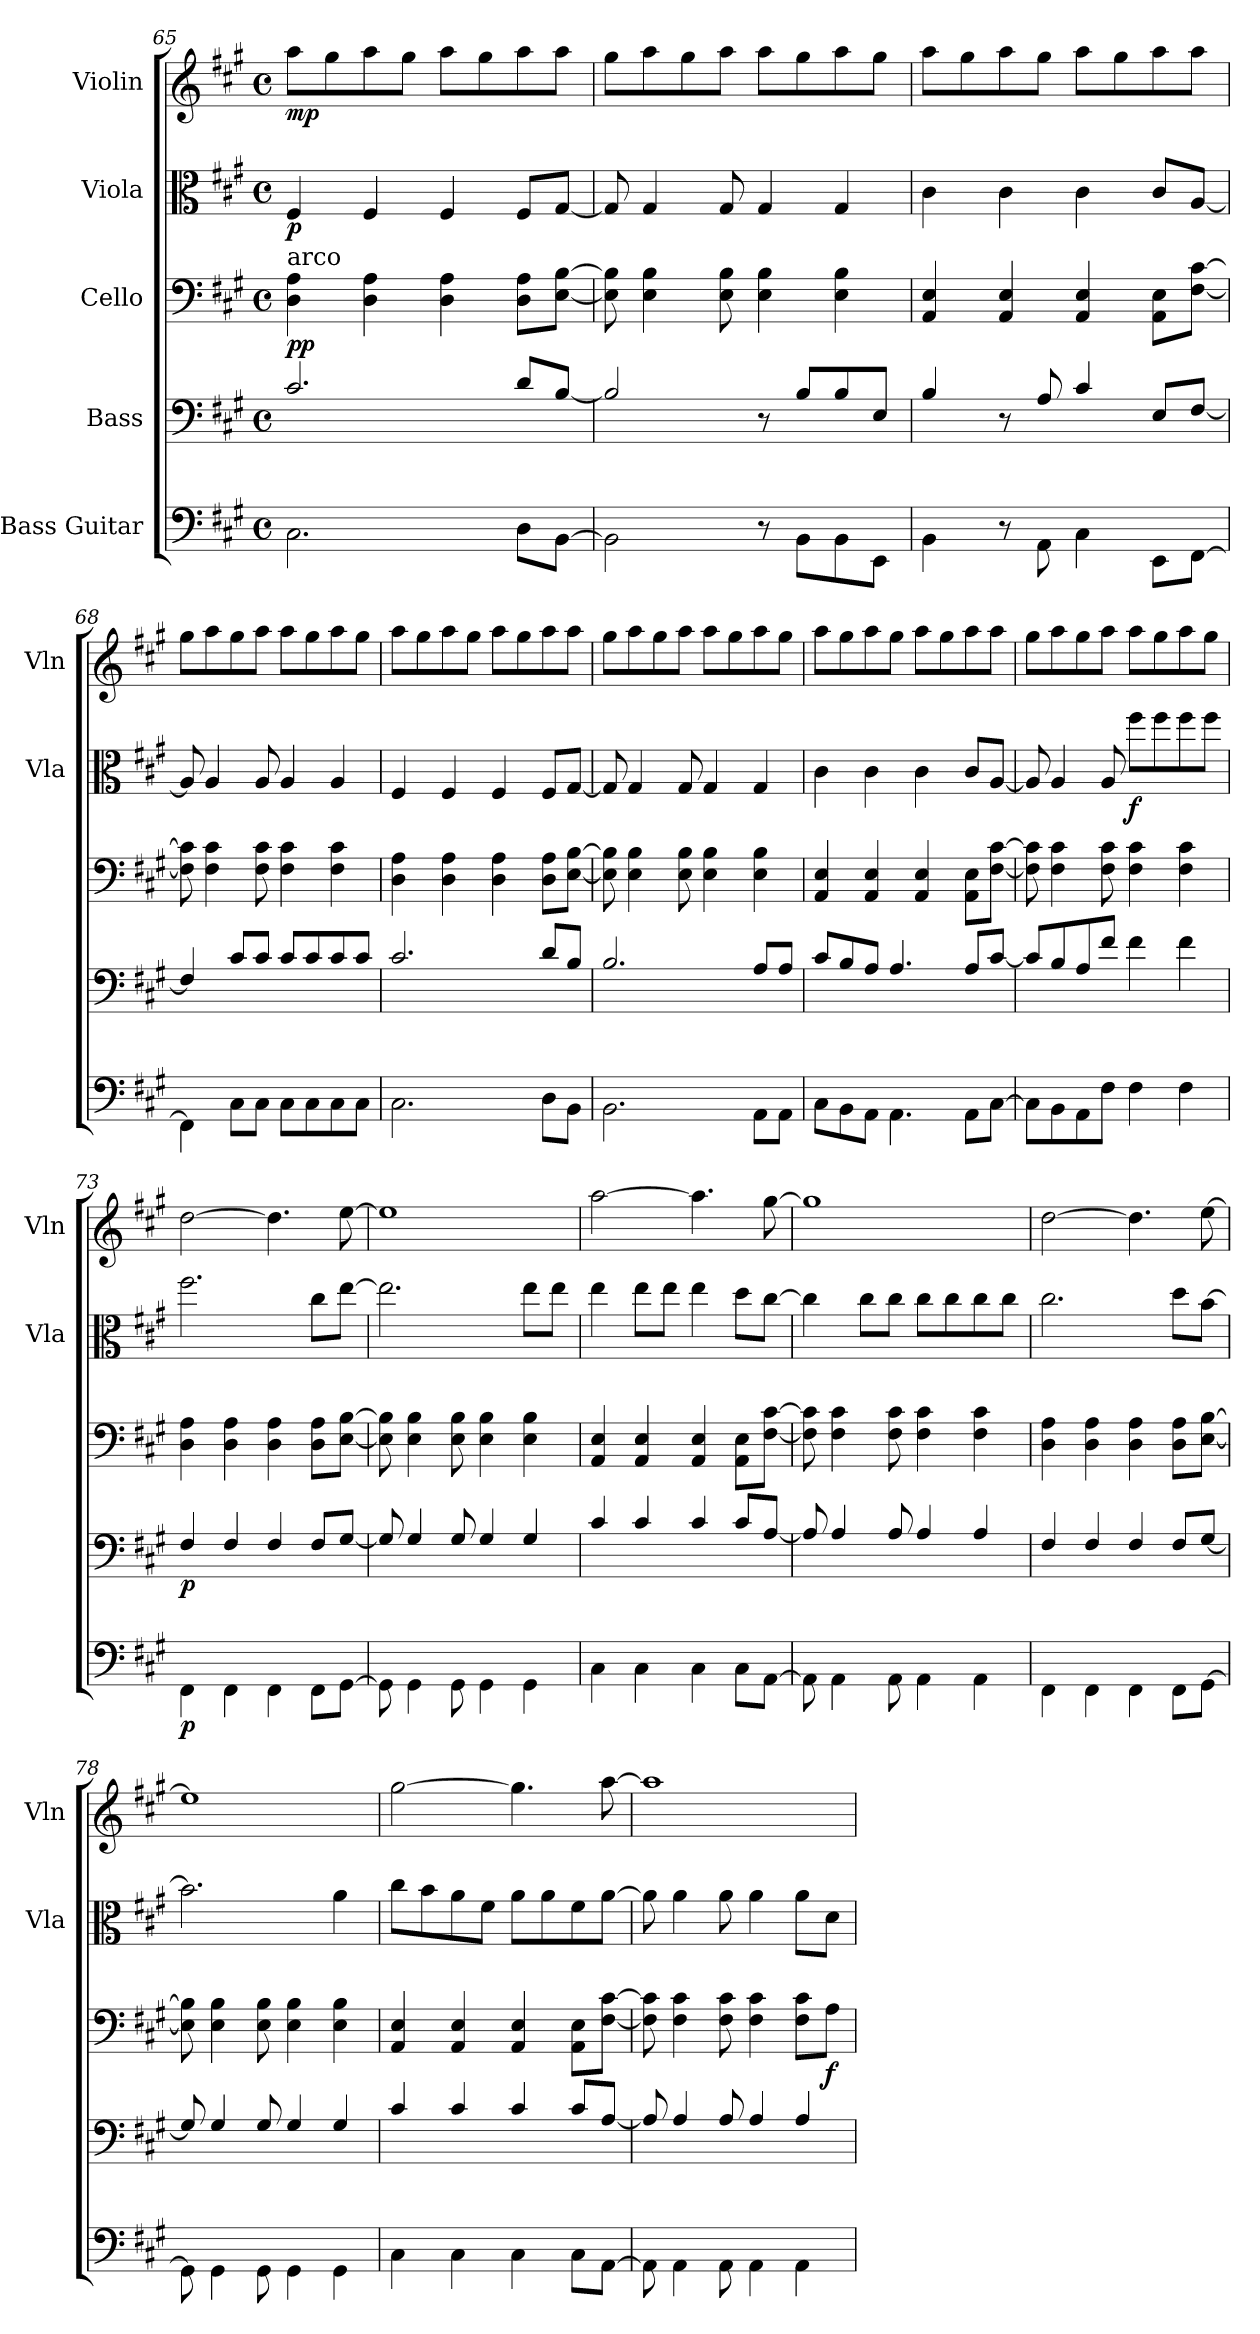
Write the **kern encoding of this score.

**kern	**dynam	**kern	**dynam	**kern	**dynam	**kern	**dynam	**kern	**dynam
*part5	*part5	*part4	*part4	*part3	*part3	*part2	*part2	*part1	*part1
*staff5	*staff5	*staff4	*staff4	*staff3	*staff3	*staff2	*staff2	*staff1	*staff1
*I"Bass Guitar	*	*I"Bass	*	*I"Cello	*	*I"Viola	*	*I"Violin	*
*	*	*	*	*	*	*I'Vla	*	*I'Vln	*
*	*	*clefF4	*	*clefF4	*	*clefC3	*	*clefG2	*
*	*	*ITrd7c12	*	*	*	*	*	*	*
*k[f#c#g#]	*	*k[f#c#g#]	*	*k[f#c#g#]	*	*k[f#c#g#]	*	*k[f#c#g#]	*
*M4/4	*	*M4/4	*	*M4/4	*	*M4/4	*	*M4/4	*
*met(c)	*	*met(c)	*	*met(c)	*	*met(c)	*	*met(c)	*
=65	=65	=65	=65	=65	=65	=65	=65	=65	=65
!	!	!	!	!LO:TX:a:t=arco	!	!	!	!	!
!	!	!	!	!	!LO:DY:b	!	!	!	!
!	!	!	!	!	!LO:DY:n=1:b	!	!LO:DY:b	!	!LO:DY:b
2.C#\	.	2.C#/	.	4D\ 4A\	p p	4F#/	p	8aa\L	mp
.	.	.	.	.	.	.	.	8gg#\	.
.	.	.	.	4D\ 4A\	.	4F#/	.	8aa\	.
.	.	.	.	.	.	.	.	8gg#\J	.
.	.	.	.	4D\ 4A\	.	4F#/	.	8aa\L	.
.	.	.	.	.	.	.	.	8gg#\	.
8D\L	.	8D/L	.	8D\ 8A\L	.	8F#/L	.	8aa\	.
[8BB\J	.	[8BB/J	.	[8E\ [8B\J	.	[8G#/J	.	8aa\J	.
!!LO:PB:g=z
=66	=66	=66	=66	=66	=66	=66	=66	=66	=66
2BB\]	.	2BB/]	.	8E\] 8B\]	.	8G#/]	.	8gg#\L	.
.	.	.	.	4E\ 4B\	.	4G#/	.	8aa\	.
.	.	.	.	.	.	.	.	8gg#\	.
.	.	.	.	8E\ 8B\	.	8G#/	.	8aa\J	.
8r	.	8r	.	4E\ 4B\	.	4G#/	.	8aa\L	.
8BB\L	.	8BB/L	.	.	.	.	.	8gg#\	.
8BB\	.	8BB/	.	4E\ 4B\	.	4G#/	.	8aa\	.
8EE\J	.	8EE/J	.	.	.	.	.	8gg#\J	.
=67	=67	=67	=67	=67	=67	=67	=67	=67	=67
4BB\	.	4BB/	.	4AA/ 4E/	.	4c#\	.	8aa\L	.
.	.	.	.	.	.	.	.	8gg#\	.
8r	.	8r	.	4AA/ 4E/	.	4c#\	.	8aa\	.
8AA\	.	8AA/	.	.	.	.	.	8gg#\J	.
4C#\	.	4C#/	.	4AA/ 4E/	.	4c#\	.	8aa\L	.
.	.	.	.	.	.	.	.	8gg#\	.
8EE\L	.	8EE/L	.	8AA\ 8E\L	.	8c#/L	.	8aa\	.
[8FF#\J	.	[8FF#/J	.	[8F#\ [8c#\J	.	[8A/J	.	8aa\J	.
=68	=68	=68	=68	=68	=68	=68	=68	=68	=68
4FF#\]	.	4FF#/]	.	8F#\] 8c#\]	.	8A/]	.	8gg#\L	.
.	.	.	.	4F#\ 4c#\	.	4A/	.	8aa\	.
8C#\L	.	8C#/L	.	.	.	.	.	8gg#\	.
8C#\J	.	8C#/J	.	8F#\ 8c#\	.	8A/	.	8aa\J	.
8C#\L	.	8C#/L	.	4F#\ 4c#\	.	4A/	.	8aa\L	.
8C#\	.	8C#/	.	.	.	.	.	8gg#\	.
8C#\	.	8C#/	.	4F#\ 4c#\	.	4A/	.	8aa\	.
8C#\J	.	8C#/J	.	.	.	.	.	8gg#\J	.
=69	=69	=69	=69	=69	=69	=69	=69	=69	=69
2.C#\	.	2.C#/	.	4D\ 4A\	.	4F#/	.	8aa\L	.
.	.	.	.	.	.	.	.	8gg#\	.
.	.	.	.	4D\ 4A\	.	4F#/	.	8aa\	.
.	.	.	.	.	.	.	.	8gg#\J	.
.	.	.	.	4D\ 4A\	.	4F#/	.	8aa\L	.
.	.	.	.	.	.	.	.	8gg#\	.
8D\L	.	8D/L	.	8D\ 8A\L	.	8F#/L	.	8aa\	.
8BB\J	.	8BB/J	.	[8E\ [8B\J	.	[8G#/J	.	8aa\J	.
!!LO:LB:g=z
=70	=70	=70	=70	=70	=70	=70	=70	=70	=70
2.BB\	.	2.BB/	.	8E\] 8B\]	.	8G#/]	.	8gg#\L	.
.	.	.	.	4E\ 4B\	.	4G#/	.	8aa\	.
.	.	.	.	.	.	.	.	8gg#\	.
.	.	.	.	8E\ 8B\	.	8G#/	.	8aa\J	.
.	.	.	.	4E\ 4B\	.	4G#/	.	8aa\L	.
.	.	.	.	.	.	.	.	8gg#\	.
8AA\L	.	8AA/L	.	4E\ 4B\	.	4G#/	.	8aa\	.
8AA\J	.	8AA/J	.	.	.	.	.	8gg#\J	.
=71	=71	=71	=71	=71	=71	=71	=71	=71	=71
8C#\L	.	8C#/L	.	4AA/ 4E/	.	4c#\	.	8aa\L	.
8BB\	.	8BB/	.	.	.	.	.	8gg#\	.
8AA\J	.	8AA/J	.	4AA/ 4E/	.	4c#\	.	8aa\	.
4.AA\	.	4.AA/	.	.	.	.	.	8gg#\J	.
.	.	.	.	4AA/ 4E/	.	4c#\	.	8aa\L	.
.	.	.	.	.	.	.	.	8gg#\	.
8AA\L	.	8AA/L	.	8AA\ 8E\L	.	8c#/L	.	8aa\	.
[8C#\J	.	[8C#/J	.	[8F#\ [8c#\J	.	[8A/J	.	8aa\J	.
=72	=72	=72	=72	=72	=72	=72	=72	=72	=72
8C#\L]	.	8C#/L]	.	8F#\] 8c#\]	.	8A/]	.	8gg#\L	.
8BB\	.	8BB/	.	4F#\ 4c#\	.	4A/	.	8aa\	.
8AA\	.	8AA/	.	.	.	.	.	8gg#\	.
8F#\J	.	8F#/J	.	8F#\ 8c#\	.	8A/	.	8aa\J	.
!	!	!	!	!	!	!	!LO:DY:b	!	!
4F#\	.	4F#\	.	4F#\ 4c#\	.	8ff#\L	f	8aa\L	.
.	.	.	.	.	.	8ff#\	.	8gg#\	.
4F#\	.	4F#\	.	4F#\ 4c#\	.	8ff#\	.	8aa\	.
.	.	.	.	.	.	8ff#\J	.	8gg#\J	.
=73	=73	=73	=73	=73	=73	=73	=73	=73	=73
!	!LO:DY:b	!	!LO:DY:b	!	!	!	!	!	!
4FF#\	p	4FF#/	p	4D\ 4A\	.	2.ff#\	.	[2dd\	.
4FF#\	.	4FF#/	.	4D\ 4A\	.	.	.	.	.
4FF#\	.	4FF#/	.	4D\ 4A\	.	.	.	4.dd\]	.
8FF#\L	.	8FF#/L	.	8D\ 8A\L	.	8cc#\L	.	.	.
[8GG#\J	.	[8GG#/J	.	[8E\ [8B\J	.	[8ee\J	.	[8ee\	.
!!LO:PB:g=z
=74	=74	=74	=74	=74	=74	=74	=74	=74	=74
8GG#\]	.	8GG#/]	.	8E\] 8B\]	.	2.ee\]	.	1ee]	.
4GG#\	.	4GG#/	.	4E\ 4B\	.	.	.	.	.
8GG#\	.	8GG#/	.	8E\ 8B\	.	.	.	.	.
4GG#\	.	4GG#/	.	4E\ 4B\	.	.	.	.	.
4GG#\	.	4GG#/	.	4E\ 4B\	.	8ee\L	.	.	.
.	.	.	.	.	.	8ee\J	.	.	.
=75	=75	=75	=75	=75	=75	=75	=75	=75	=75
4C#\	.	4C#/	.	4AA/ 4E/	.	4ee\	.	[2aa\	.
4C#\	.	4C#/	.	4AA/ 4E/	.	8ee\L	.	.	.
.	.	.	.	.	.	8ee\J	.	.	.
4C#\	.	4C#/	.	4AA/ 4E/	.	4ee\	.	4.aa\]	.
8C#\L	.	8C#/L	.	8AA\ 8E\L	.	8dd\L	.	.	.
[8AA\J	.	[8AA/J	.	[8F#\ [8c#\J	.	[8cc#\J	.	[8gg#\	.
=76	=76	=76	=76	=76	=76	=76	=76	=76	=76
8AA\]	.	8AA/]	.	8F#\] 8c#\]	.	4cc#\]	.	1gg#]	.
4AA\	.	4AA/	.	4F#\ 4c#\	.	.	.	.	.
.	.	.	.	.	.	8cc#\L	.	.	.
8AA\	.	8AA/	.	8F#\ 8c#\	.	8cc#\J	.	.	.
4AA\	.	4AA/	.	4F#\ 4c#\	.	8cc#\L	.	.	.
.	.	.	.	.	.	8cc#\	.	.	.
4AA\	.	4AA/	.	4F#\ 4c#\	.	8cc#\	.	.	.
.	.	.	.	.	.	8cc#\J	.	.	.
=77	=77	=77	=77	=77	=77	=77	=77	=77	=77
4FF#\	.	4FF#/	.	4D\ 4A\	.	2.cc#\	.	[2dd\	.
4FF#\	.	4FF#/	.	4D\ 4A\	.	.	.	.	.
4FF#\	.	4FF#/	.	4D\ 4A\	.	.	.	4.dd\]	.
8FF#\L	.	8FF#/L	.	8D\ 8A\L	.	8dd\L	.	.	.
[8GG#\J	.	[8GG#/J	.	[8E\ [8B\J	.	[8b\J	.	[8ee\	.
=78	=78	=78	=78	=78	=78	=78	=78	=78	=78
8GG#\]	.	8GG#/]	.	8E\] 8B\]	.	2.b\]	.	1ee]	.
4GG#\	.	4GG#/	.	4E\ 4B\	.	.	.	.	.
8GG#\	.	8GG#/	.	8E\ 8B\	.	.	.	.	.
4GG#\	.	4GG#/	.	4E\ 4B\	.	.	.	.	.
4GG#\	.	4GG#/	.	4E\ 4B\	.	4a\	.	.	.
!!LO:LB:g=z
=79	=79	=79	=79	=79	=79	=79	=79	=79	=79
4C#\	.	4C#/	.	4AA/ 4E/	.	8cc#\L	.	[2gg#\	.
.	.	.	.	.	.	8b\	.	.	.
4C#\	.	4C#/	.	4AA/ 4E/	.	8a\	.	.	.
.	.	.	.	.	.	8f#\J	.	.	.
4C#\	.	4C#/	.	4AA/ 4E/	.	8a\L	.	4.gg#\]	.
.	.	.	.	.	.	8a\	.	.	.
8C#\L	.	8C#/L	.	8AA\ 8E\L	.	8f#\	.	.	.
[8AA\J	.	[8AA/J	.	[8F#\ [8c#\J	.	[8a\J	.	[8aa\	.
=80	=80	=80	=80	=80	=80	=80	=80	=80	=80
8AA\]	.	8AA/]	.	8F#\] 8c#\]	.	8a\]	.	1aa]	.
4AA\	.	4AA/	.	4F#\ 4c#\	.	4a\	.	.	.
8AA\	.	8AA/	.	8F#\ 8c#\	.	8a\	.	.	.
4AA\	.	4AA/	.	4F#\ 4c#\	.	4a\	.	.	.
4AA\	.	4AA/	.	8F#\ 8c#\L	.	8a\L	.	.	.
!	!	!	!	!	!LO:DY:b	!	!	!	!
.	.	.	.	8A\J	f	8d\J	.	.	.
=	=	=	=	=	=	=	=	=	=
*-	*-	*-	*-	*-	*-	*-	*-	*-	*-
